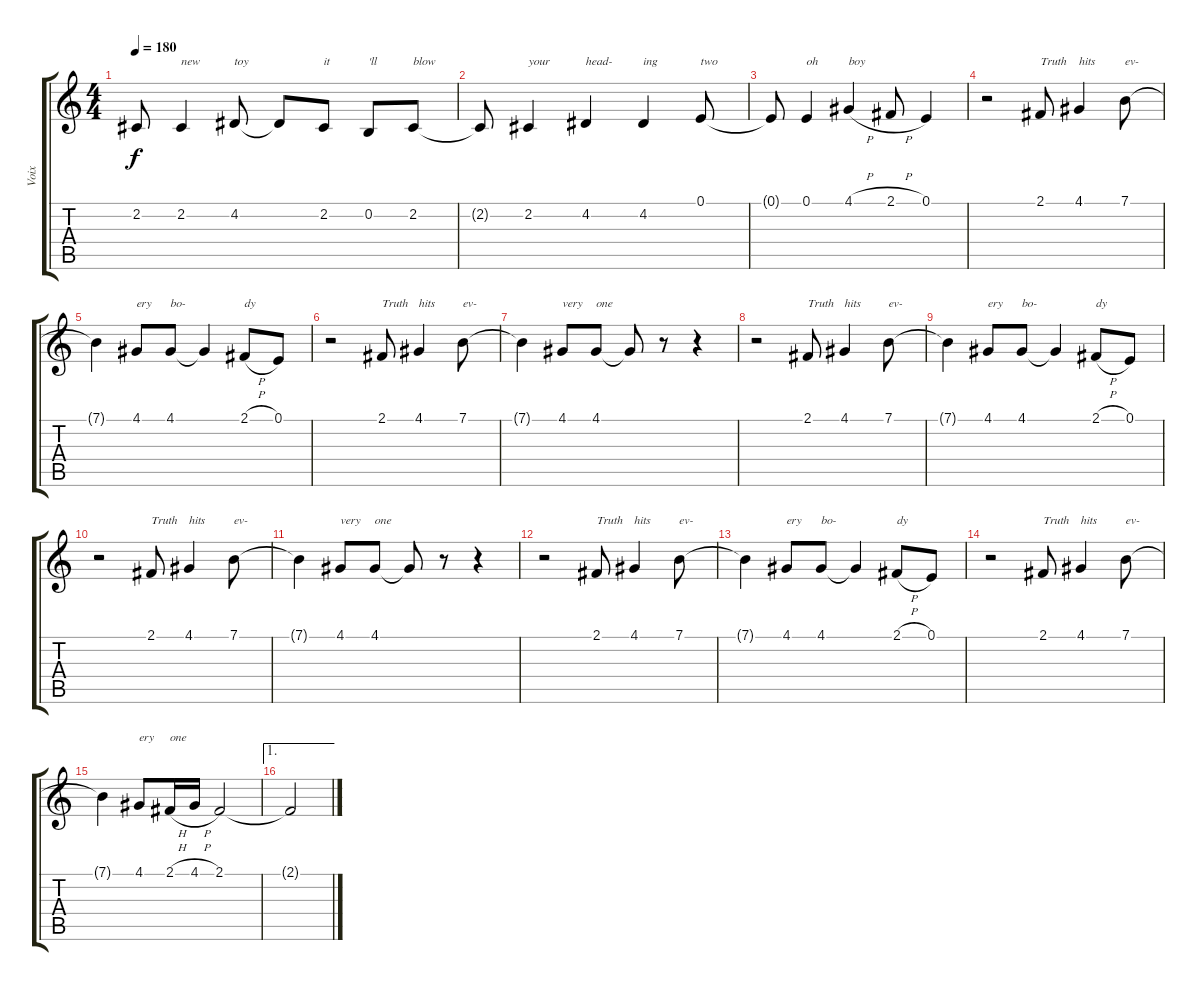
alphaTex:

\track ("Voix" "Voix") {instrument clarinet}
\staff {score tabs}
\tuning (E4 B3 G3 D3 A2 E2) {hide}
\ts (4 4)
\tempo 180
\clef g2
\ks c
2.2{t}.8{dy f} 2.2.4{txt "new"} 4.2.8{txt "toy"} 4.2{t}.8 2.2.8{txt "it"} 0.2.8{txt "'ll"} 2.2.8{txt "blow"} |
2.2{t}.8 2.2.4{txt "your"} 4.2.4{txt "head-"} 4.2.4{txt "ing"} 0.1.8{txt "two"} |
0.1{t}.8 0.1.4{txt "oh"} 4.1{h}.4{txt "boy"} 2.1{h}.8 0.1.4 |
r.2 2.1.8{txt "Truth"} 4.1.4{txt "hits"} 7.1.8{txt "ev-"} |
7.1{t}.4 4.1.8{txt "ery"} 4.1.8{txt "bo-"} 4.1{t}.4 2.1{h}.8{txt "dy"} 0.1.8 |
r.2 2.1.8{txt "Truth"} 4.1.4{txt "hits"} 7.1.8{txt "ev-"} |
7.1{t}.4 4.1.8{txt "very"} 4.1.8{txt "one"} 4.1{t}.8 r.8 r.4 |
r.2 2.1.8{txt "Truth"} 4.1.4{txt "hits"} 7.1.8{txt "ev-"} |
7.1{t}.4 4.1.8{txt "ery"} 4.1.8{txt "bo-"} 4.1{t}.4 2.1{h}.8{txt "dy"} 0.1.8 |
r.2 2.1.8{txt "Truth"} 4.1.4{txt "hits"} 7.1.8{txt "ev-"} |
7.1{t}.4 4.1.8{txt "very"} 4.1.8{txt "one"} 4.1{t}.8 r.8 r.4 |
r.2 2.1.8{txt "Truth"} 4.1.4{txt "hits"} 7.1.8{txt "ev-"} |
7.1{t}.4 4.1.8{txt "ery"} 4.1.8{txt "bo-"} 4.1{t}.4 2.1{h}.8{txt "dy"} 0.1.8 |
r.2 2.1.8{txt "Truth"} 4.1.4{txt "hits"} 7.1.8{txt "ev-"} |
7.1{t}.4 4.1.8{txt "ery"} 2.1{h}.16{txt "one"} 4.1{h}.16 2.1.2 |
\ae 1
2.1{t}.2
